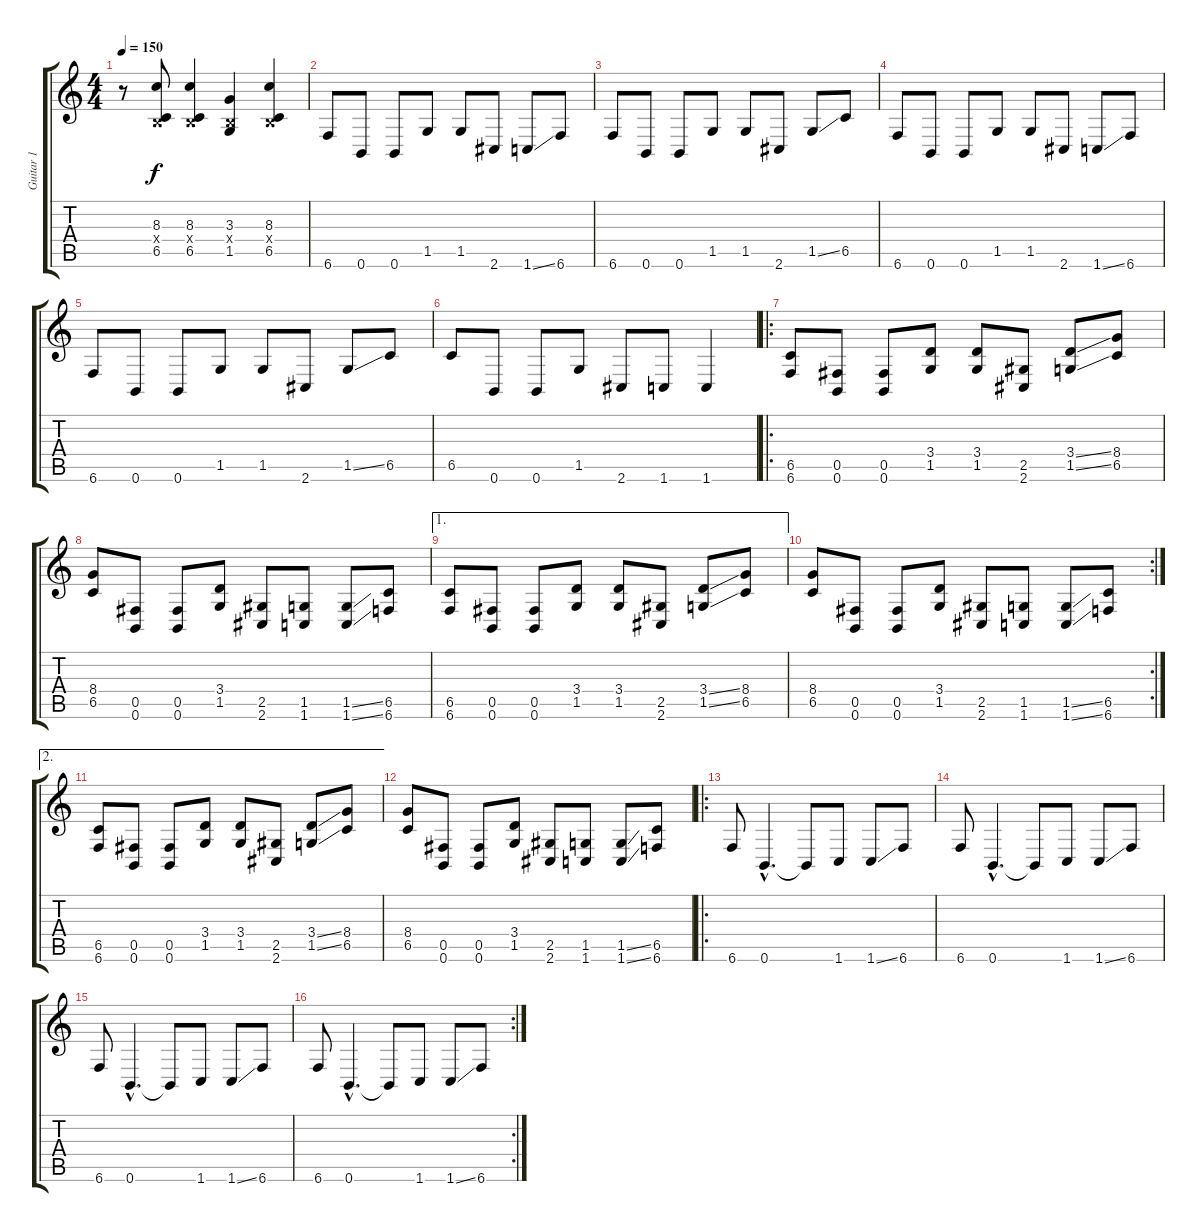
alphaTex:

\track ("Guitar 1" "Guitar 1") {instrument overdrivenguitar}
\staff {score tabs}
\tuning (Db4 Ab3 E3 B2 Gb2 B1) {hide}
\ts (4 4)
\tempo 150
\clef g2
\ks c
r.8{dy f} (8.3 0.4{x} 6.5).8 (8.3 0.4{x} 6.5).4 (3.3 0.4{x} 1.5).4 (8.3 0.4{x} 6.5).4 |
6.6.8 0.6.8 0.6.8 1.5.8 1.5.8 2.6.8 1.6{ss}.8 6.6.8 |
6.6.8 0.6.8 0.6.8 1.5.8 1.5.8 2.6.8 1.5{ss}.8 6.5.8 |
6.6.8 0.6.8 0.6.8 1.5.8 1.5.8 2.6.8 1.6{ss}.8 6.6.8 |
6.6.8 0.6.8 0.6.8 1.5.8 1.5.8 2.6.8 1.5{ss}.8 6.5.8 |
6.5.8 0.6.8 0.6.8 1.5.8 2.6.8 1.6.8 1.6.4 |
\ro
(6.5 6.6).8 (0.5 0.6).8 (0.5 0.6).8 (3.4 1.5).8 (3.4 1.5).8 (2.5 2.6).8 (3.4{ss} 1.5{ss}).8 (8.4 6.5).8 |
(8.4 6.5).8 (0.5 0.6).8 (0.5 0.6).8 (3.4 1.5).8 (2.5 2.6).8 (1.5 1.6).8 (1.5{ss} 1.6{ss}).8 (6.5 6.6).8 |
\ae 1
(6.5 6.6).8 (0.5 0.6).8 (0.5 0.6).8 (3.4 1.5).8 (3.4 1.5).8 (2.5 2.6).8 (3.4{ss} 1.5{ss}).8 (8.4 6.5).8 |
\rc 2
(8.4 6.5).8 (0.5 0.6).8 (0.5 0.6).8 (3.4 1.5).8 (2.5 2.6).8 (1.5 1.6).8 (1.5{ss} 1.6{ss}).8 (6.5 6.6).8 |
\ae 2
(6.5 6.6).8 (0.5 0.6).8 (0.5 0.6).8 (3.4 1.5).8 (3.4 1.5).8 (2.5 2.6).8 (3.4{ss} 1.5{ss}).8 (8.4 6.5).8 |
(8.4 6.5).8 (0.5 0.6).8 (0.5 0.6).8 (3.4 1.5).8 (2.5 2.6).8 (1.5 1.6).8 (1.5{ss} 1.6{ss}).8 (6.5 6.6).8 |
\ro
6.6.8 0.6{hac}.4{d} 0.6{t}.8 1.6.8 1.6{ss}.8 6.6.8 |
6.6.8 0.6{hac}.4{d} 0.6{t}.8 1.6.8 1.6{ss}.8 6.6.8 |
6.6.8 0.6{hac}.4{d} 0.6{t}.8 1.6.8 1.6{ss}.8 6.6.8 |
\rc 2
6.6.8 0.6{hac}.4{d} 0.6{t}.8 1.6.8 1.6{ss}.8 6.6.8
